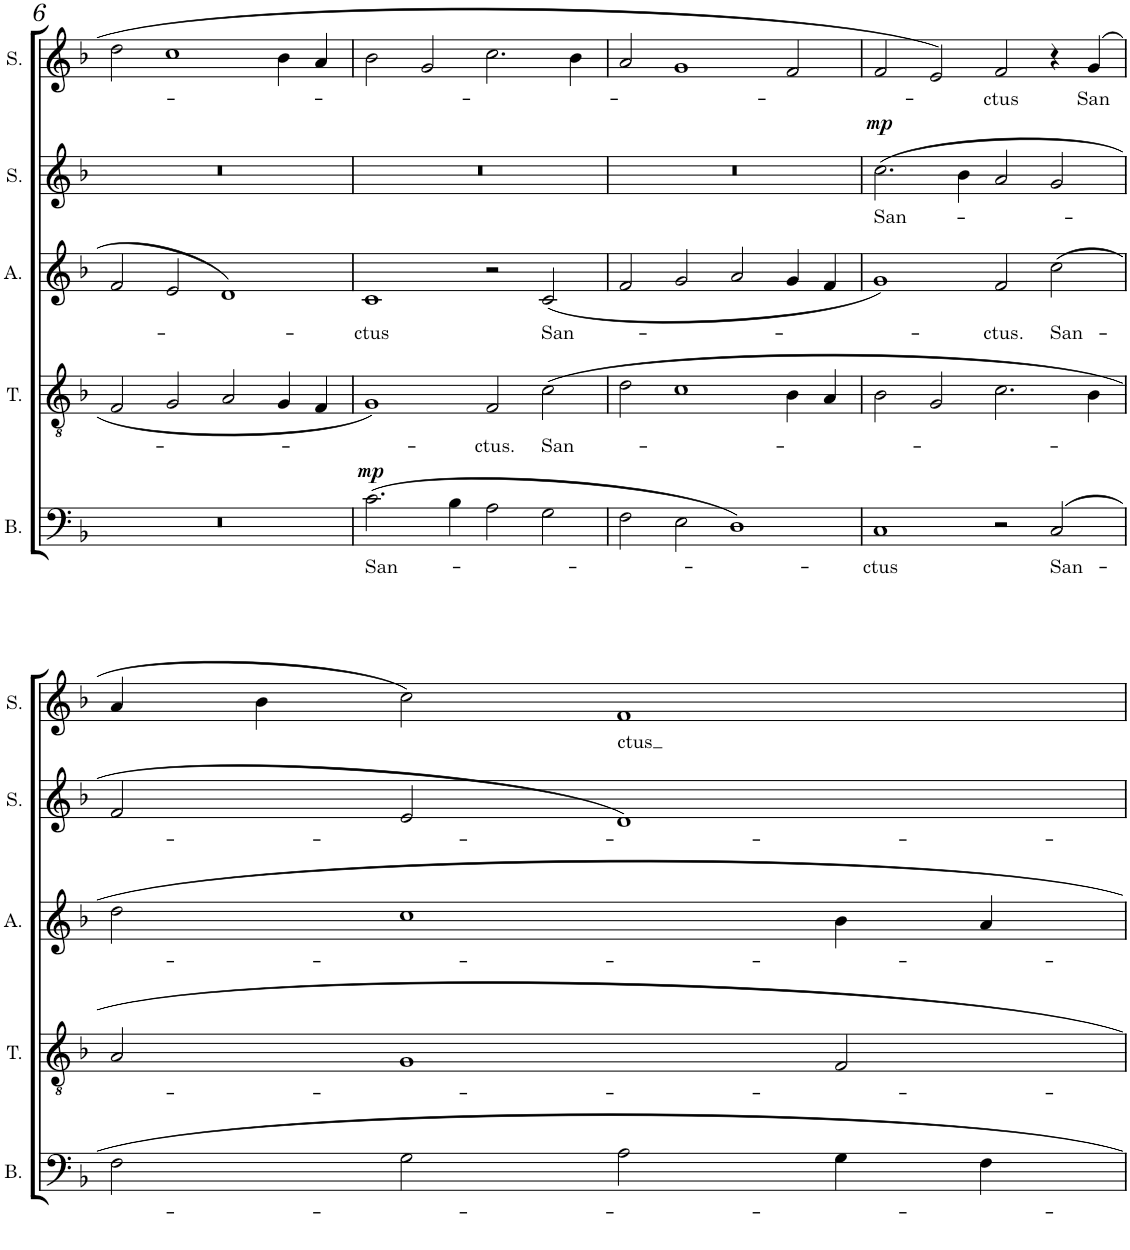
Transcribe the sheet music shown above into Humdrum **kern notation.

**kern	**text	**dynam	**kern	**text	**kern	**text	**kern	**text	**dynam	**kern	**text
*part5	*part5	*part5	*part4	*part4	*part3	*part3	*part2	*part2	*part2	*part1	*part1
*staff5	*staff5	*staff5	*staff4	*staff4	*staff3	*staff3	*staff2	*staff2	*staff2	*staff1	*staff1
*I"Bass	*	*	*I"Tenor	*	*I"Alto	*	*I"Soprano	*	*	*I"Soprano	*
*I'B.	*	*	*I'T.	*	*I'A.	*	*I'S.	*	*	*I'S.	*
!!LO:PB:g=z
*clefF4	*	*	*clefGv2	*	*clefG2	*	*clefG2	*	*	*clefG2	*
*k[b-]	*	*	*k[b-]	*	*k[b-]	*	*k[b-]	*	*	*k[b-]	*
*M4/2	*	*	*M4/2	*	*M4/2	*	*M4/2	*	*	*M4/2	*
=6	=6	=6	=6	=6	=6	=6	=6	=6	=6	=6	=6
0r	.	.	2F/	.	2f/	.	0r	.	.	2dd\	.
.	.	.	2G/	.	2e/	.	.	.	.	1cc	.
.	.	.	2A/	.	1d	.	.	.	.	.	.
.	.	.	4G/	.	.	.	.	.	.	4b-\	.
.	.	.	4F/	.	.	.	.	.	.	4a/	.
=7	=7	=7	=7	=7	=7	=7	=7	=7	=7	=7	=7
!	!LO:LY:b	!LO:DY:a	!	!	!	!LO:LY:b	!	!	!	!	!
(2.c\	San-	mp	1G	.	1c	-ctus	0r	.	.	2b-\	.
.	.	.	.	.	.	.	.	.	.	2g/	.
4B-\	.	.	.	.	.	.	.	.	.	.	.
!	!	!	!	!LO:LY:b	!	!	!	!	!	!	!
2A\	.	.	2F/	-ctus.	2r	.	.	.	.	2.cc\	.
!	!	!	!	!LO:LY:b	!	!LO:LY:b	!	!	!	!	!
2G\	.	.	2c\	San-	(2c/	San-	.	.	.	.	.
.	.	.	.	.	.	.	.	.	.	4b-\	.
=8	=8	=8	=8	=8	=8	=8	=8	=8	=8	=8	=8
2F\	.	.	2d\	.	2f/	.	0r	.	.	2a/	.
2E\	.	.	1c	.	2g/	.	.	.	.	1g	.
1D)	.	.	.	.	2a/	.	.	.	.	.	.
.	.	.	4B-\	.	4g/	.	.	.	.	2f/	.
.	.	.	4A/	.	4f/	.	.	.	.	.	.
=9	=9	=9	=9	=9	=9	=9	=9	=9	=9	=9	=9
!	!LO:LY:b	!	!	!	!	!	!	!LO:LY:b	!LO:DY:a	!	!
1C	-ctus	.	2B-\	.	1g)	.	(2.cc\	San-	mp	2f/	.
.	.	.	2G/	.	.	.	.	.	.	2e/	.
.	.	.	.	.	.	.	4b-\	.	.	.	.
!	!	!	!	!	!	!LO:LY:b	!	!	!	!	!LO:LY:b
2r	.	.	2.c\	.	2f/	-ctus.	2a/	.	.	2f/	ctus
!	!LO:LY:b	!	!	!	!	!LO:LY:b	!	!	!	!	!
2C/	San-	.	.	.	2cc\	San-	2g/	.	.	4r	.
!	!	!	!	!	!	!	!	!	!	!	!LO:LY:b
.	.	.	4B-\	.	.	.	.	.	.	(4g/	San
!!LO:LB:g=z
=10	=10	=10	=10	=10	=10	=10	=10	=10	=10	=10	=10
2F\	.	.	2A/	.	2dd\	.	2f/	.	.	4a/	.
.	.	.	.	.	.	.	.	.	.	4b-\	.
2G\	.	.	1G	.	1cc	.	2e/	.	.	2cc\)	.
!	!	!	!	!	!	!	!	!	!	!	!LO:LY:b
2A\	.	.	.	.	.	.	1d)	.	.	1f	-ctus
4G\	.	.	2F/	.	4b-\	.	.	.	.	.	.
4F\	.	.	.	.	4a/	.	.	.	.	.	.
=	=	=	=	=	=	=	=	=	=	=	=
*-	*-	*-	*-	*-	*-	*-	*-	*-	*-	*-	*-
